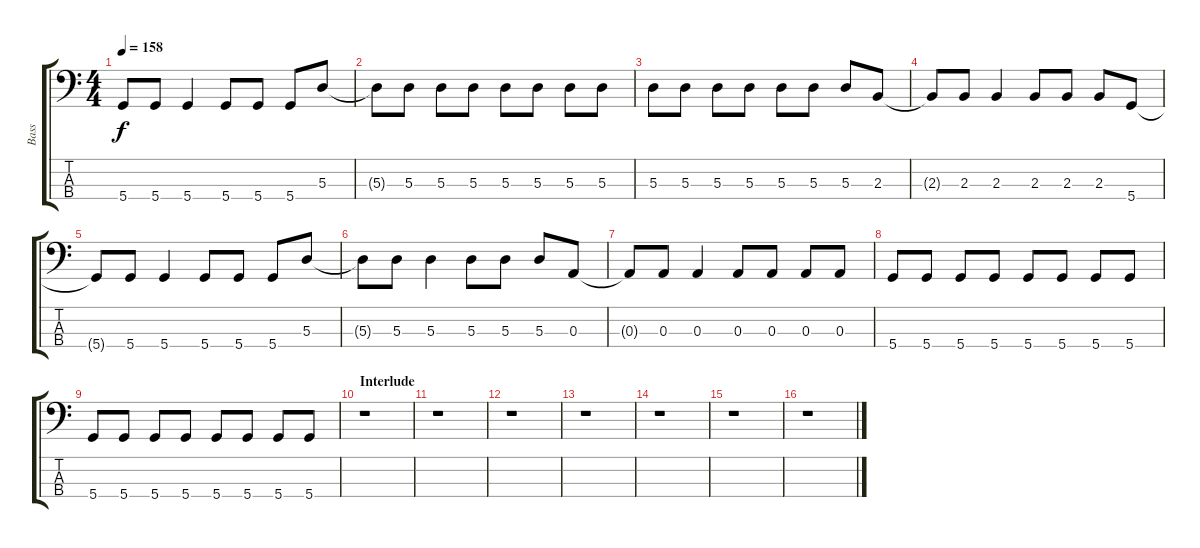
\track ("Bass" "Bass") {instrument electricbasspick}
\staff {score tabs}
\tuning (G2 D2 A1 D1) {hide}
\ts (4 4)
\tempo 158
\clef f4
\ks c
5.4{t}.8{dy f} 5.4.8 5.4.4 5.4.8 5.4.8 5.4.8 5.3.8 |
5.3{t}.8 5.3.8 5.3.8 5.3.8 5.3.8 5.3.8 5.3.8 5.3.8 |
5.3.8 5.3.8 5.3.8 5.3.8 5.3.8 5.3.8 5.3.8 2.3.8 |
2.3{t}.8 2.3.8 2.3.4 2.3.8 2.3.8 2.3.8 5.4.8 |
5.4{t}.8 5.4.8 5.4.4 5.4.8 5.4.8 5.4.8 5.3.8 |
5.3{t}.8 5.3.8 5.3.4 5.3.8 5.3.8 5.3.8 0.3.8 |
0.3{t}.8 0.3.8 0.3.4 0.3.8 0.3.8 0.3.8 0.3.8 |
5.4.8 5.4.8 5.4.8 5.4.8 5.4.8 5.4.8 5.4.8 5.4.8 |
5.4.8 5.4.8 5.4.8 5.4.8 5.4.8 5.4.8 5.4.8 5.4.8 |
\section ("" "Interlude")
r.1 |
r.1 |
r.1 |
r.1 |
r.1 |
r.1 |
r.1
